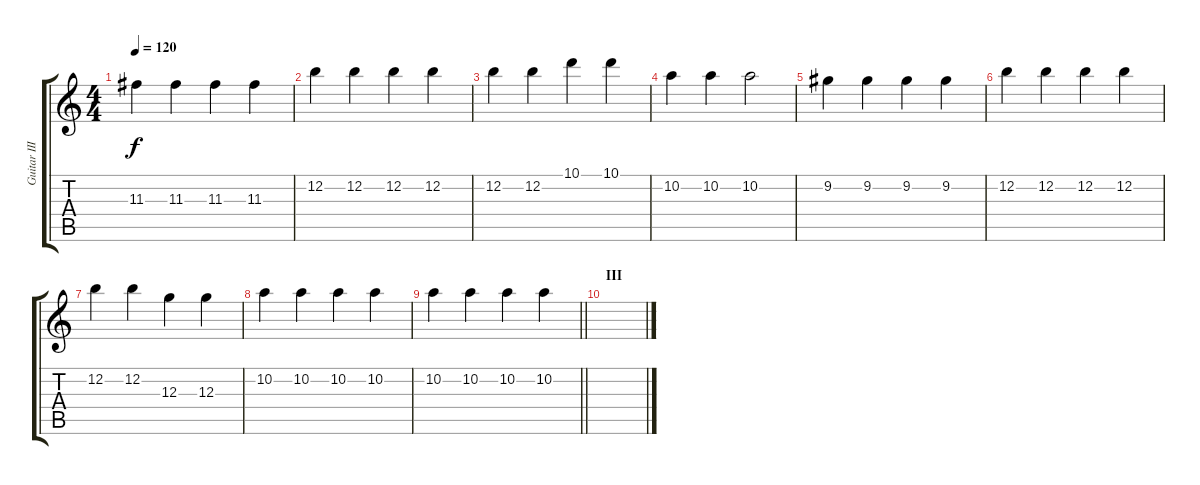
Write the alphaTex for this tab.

\track ("Guitar III" "Guitar III") {instrument overdrivenguitar}
\staff {score tabs}
\tuning (E4 B3 G3 D3 A2 E2) {hide}
\ts (4 4)
\tempo 120
\clef g2
\ks c
11.3.4{dy f} 11.3.4 11.3.4 11.3.4 |
12.2.4 12.2.4 12.2.4 12.2.4 |
12.2.4 12.2.4 10.1.4 10.1.4 |
10.2.4 10.2.4 10.2.2 |
9.2.4 9.2.4 9.2.4 9.2.4 |
12.2.4 12.2.4 12.2.4 12.2.4 |
12.2.4 12.2.4 12.3.4 12.3.4 |
10.2.4 10.2.4 10.2.4 10.2.4 |
\barLineRight lightlight
10.2.4 10.2.4 10.2.4 10.2.4 |
\section ("" "III")
